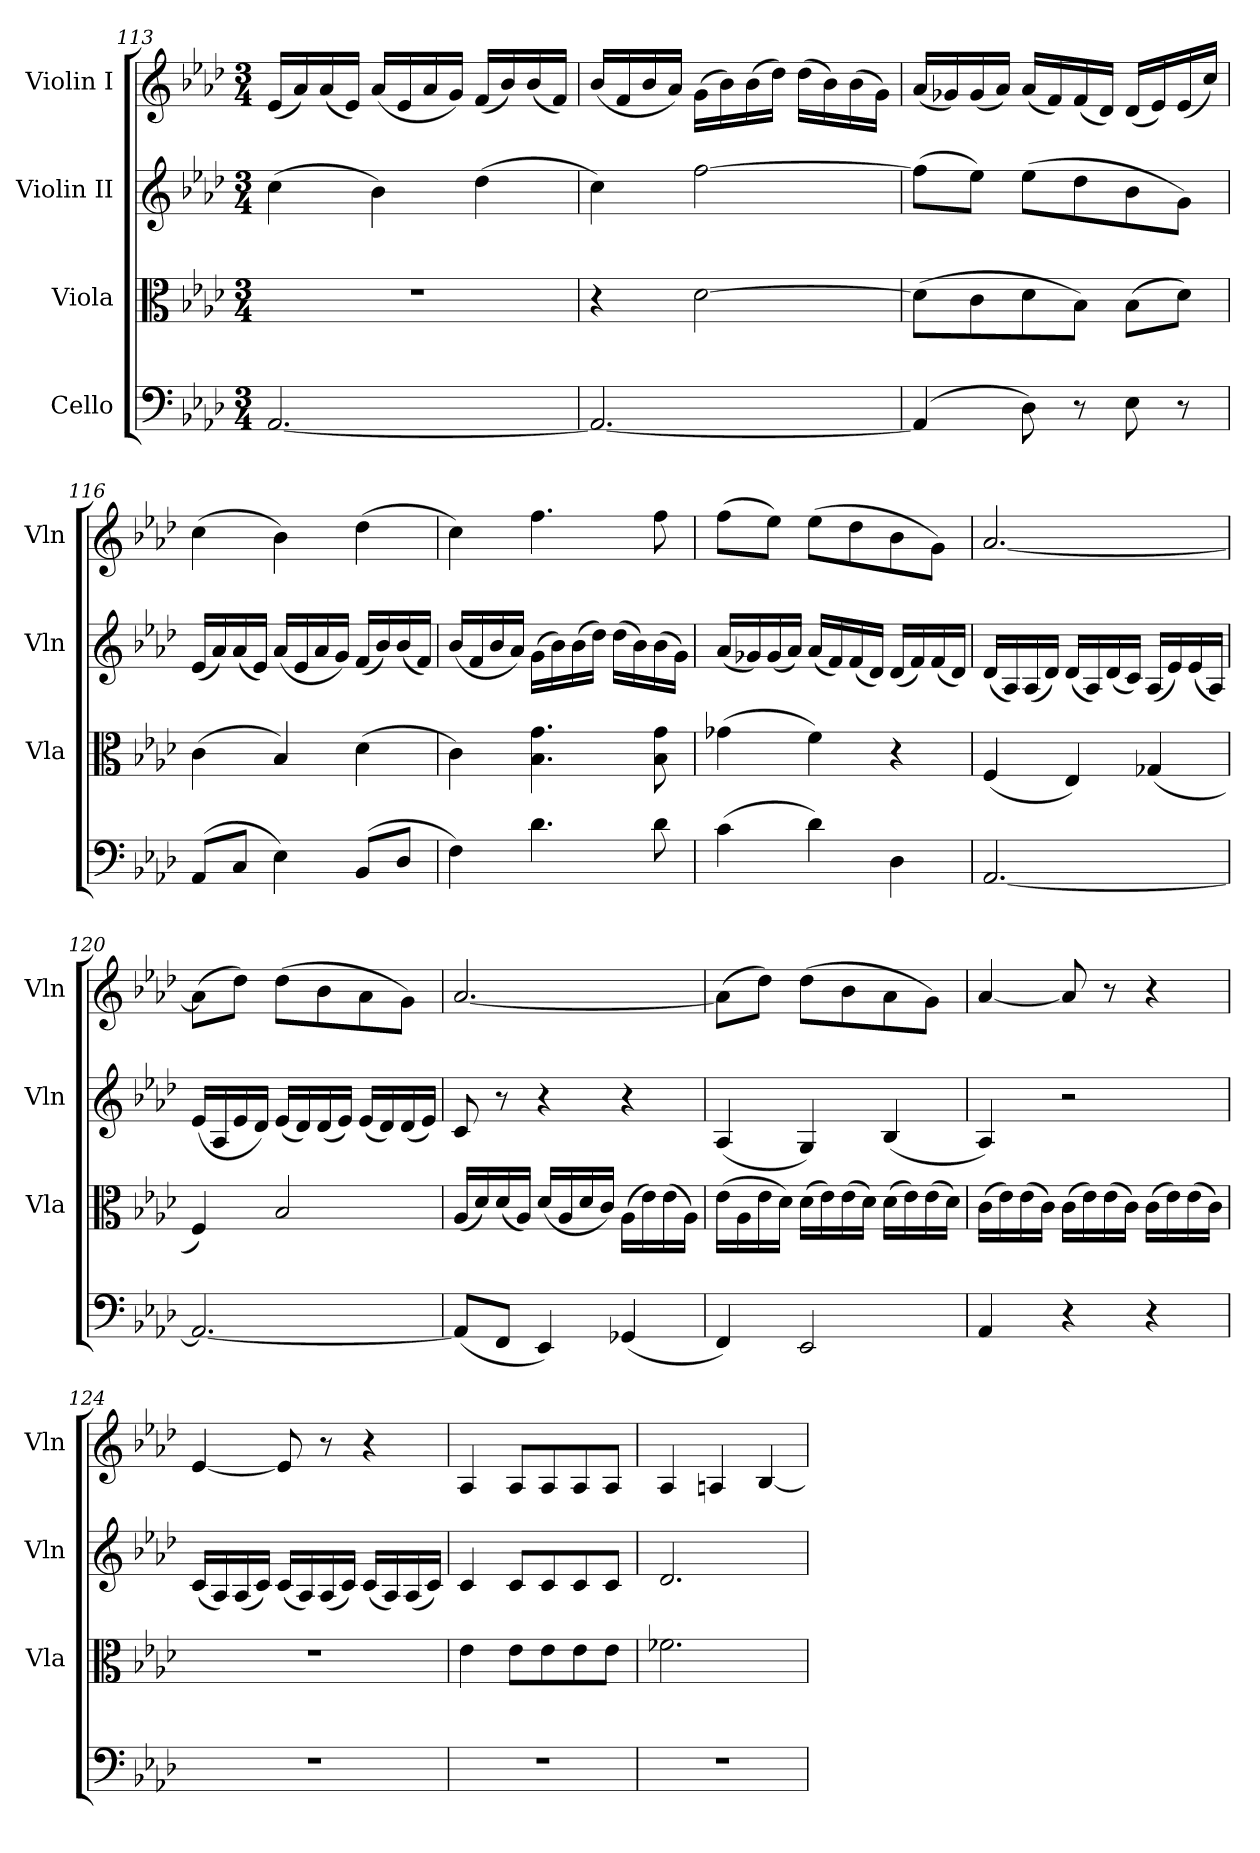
**kern	**kern	**kern	**kern
*part4	*part3	*part2	*part1
*staff4	*staff3	*staff2	*staff1
*I"Cello	*I"Viola	*I"Violin II	*I"Violin I
*	*I'Vla	*I'Vln	*I'Vln
*clefF4	*clefC3	*clefG2	*clefG2
*k[b-e-a-d-]	*k[b-e-a-d-]	*k[b-e-a-d-]	*k[b-e-a-d-]
*M3/4	*M3/4	*M3/4	*M3/4
=113	=113	=113	=113
[2.AA-/	2.r	(>4cc\	(<16e-/LL
.	.	.	16a-/)
.	.	.	(<16a-/
.	.	.	16e-/JJ)
.	.	4b-\)	(<16a-/LL
.	.	.	16e-/
.	.	.	16a-/
.	.	.	16g/JJ)
.	.	(>4dd-\	(<16f/LL
.	.	.	16b-/)
.	.	.	(<16b-/
.	.	.	16f/JJ)
=114	=114	=114	=114
2.AA-/_	4r	4cc\)	(<16b-/LL
.	.	.	16f/
.	.	.	16b-/
.	.	.	16a-/JJ)
.	[2d-\	[2ff\	(>16g\LL
.	.	.	16b-\)
.	.	.	(>16b-\
.	.	.	16dd-\JJ)
.	.	.	(>16dd-\LL
.	.	.	16b-\)
.	.	.	(>16b-\
.	.	.	16g\JJ)
=115	=115	=115	=115
(>4AA-/]	(>8d-\L]	(>8ff\L]	(<16a-/LL
.	.	.	16g-X/)
.	8c\	8ee-\J)	(<16g-/
.	.	.	16a-/JJ)
8D-\)	8d-\	(>8ee-\L	(<16a-/LL
.	.	.	16f/)
8r	8B-\J)	8dd-\	(<16f/
.	.	.	16d-/JJ)
8E-\	(>8B-\L	8b-\	(<16d-/LL
.	.	.	16e-/)
8r	8d-\J)	8g\J)	(<16e-/
.	.	.	16cc/JJ)
=116	=116	=116	=116
(>8AA-/L	(>4c\	(<16e-/LL	(>4cc\
.	.	16a-/)	.
8C/J	.	(<16a-/	.
.	.	16e-/JJ)	.
4E-\)	4B-/)	(<16a-/LL	4b-\)
.	.	16e-/	.
.	.	16a-/	.
.	.	16g/JJ)	.
(>8BB-/L	(>4d-\	(<16f/LL	(>4dd-\
.	.	16b-/)	.
8D-/J	.	(<16b-/	.
.	.	16f/JJ)	.
!!LO:LB:g=z
=117	=117	=117	=117
4F\)	4c\)	(<16b-/LL	4cc\)
.	.	16f/	.
.	.	16b-/	.
.	.	16a-/JJ)	.
4.d-\	4.B-\ 4.g\	(>16g\LL	4.ff\
.	.	16b-\)	.
.	.	(>16b-\	.
.	.	16dd-\JJ)	.
.	.	(>16dd-\LL	.
.	.	16b-\)	.
8d-\	8B-\ 8g\	(>16b-\	8ff\
.	.	16g\JJ)	.
=118	=118	=118	=118
(>4c\	(>4g-X\	(<16a-/LL	(>8ff\L
.	.	16g-X/)	.
.	.	(<16g-/	8ee-\J)
.	.	16a-/JJ)	.
4d-\)	4f\)	(<16a-/LL	(>8ee-\L
.	.	16f/)	.
.	.	(<16f/	8dd-\
.	.	16d-/JJ)	.
4D-\	4r	(<16d-/LL	8b-\
.	.	16f/)	.
.	.	(<16f/	8g\J)
.	.	16d-/JJ)	.
=119	=119	=119	=119
[2.AA-/	(<4F/	(<16d-/LL	[2.a-/
.	.	16A-/)	.
.	.	(<16A-/	.
.	.	16d-/JJ)	.
.	4E-/)	(<16d-/LL	.
.	.	16A-/)	.
.	.	(<16d-/	.
.	.	16c/JJ)	.
.	(<4G-X/	(<16A-/LL	.
.	.	16e-/)	.
.	.	(<16e-/	.
.	.	16A-/JJ)	.
=120	=120	=120	=120
2.AA-/_	4F/)	(<16e-/LL	(>8a-\L]
.	.	16A-/	.
.	.	16e-/	8dd-\J)
.	.	16d-/JJ)	.
.	2B-/	(<16e-/LL	(>8dd-\L
.	.	16d-/)	.
.	.	(<16d-/	8b-\
.	.	16e-/JJ)	.
.	.	(<16e-/LL	8a-\
.	.	16d-/)	.
.	.	(<16d-/	8g\J)
.	.	16e-/JJ)	.
=121	=121	=121	=121
(<8AA-/L]	(<16A-/LL	8c/	[2.a-/
.	16d-/)	.	.
8FF/J	(<16d-/	8r	.
.	16A-/JJ)	.	.
4EE-/)	(<16d-/LL	4r	.
.	16A-/	.	.
.	16d-/	.	.
.	16c/JJ)	.	.
(<4GG-X/	(>16A-\LL	4r	.
.	16e-\)	.	.
.	(>16e-\	.	.
.	16A-\JJ)	.	.
=122	=122	=122	=122
4FF/)	(>16e-\LL	(<4A-/	(>8a-\L]
.	16A-\	.	.
.	16e-\	.	8dd-\J)
.	16d-\JJ)	.	.
2EE-/	(>16d-\LL	4G/)	(>8dd-\L
.	16e-\)	.	.
.	(>16e-\	.	8b-\
.	16d-\JJ)	.	.
.	(>16d-\LL	(<4B-/	8a-\
.	16e-\)	.	.
.	(>16e-\	.	8g\J)
.	16d-\JJ)	.	.
=123	=123	=123	=123
4AA-/	(>16c\LL	4A-/)	[4a-/
.	16e-\)	.	.
.	(>16e-\	.	.
.	16c\JJ)	.	.
4r	(>16c\LL	2r	8a-/]
.	16e-\)	.	.
.	(>16e-\	.	8r
.	16c\JJ)	.	.
4r	(>16c\LL	.	4r
.	16e-\)	.	.
.	(>16e-\	.	.
.	16c\JJ)	.	.
!!LO:LB:g=z
=124	=124	=124	=124
2.r	2.r	(<16c/LL	[4e-/
.	.	16A-/)	.
.	.	(<16A-/	.
.	.	16c/JJ)	.
.	.	(<16c/LL	8e-/]
.	.	16A-/)	.
.	.	(<16A-/	8r
.	.	16c/JJ)	.
.	.	(<16c/LL	4r
.	.	16A-/)	.
.	.	(<16A-/	.
.	.	16c/JJ)	.
=125	=125	=125	=125
2.r	4e-\	4c/	4A-/
.	8e-\L	8c/L	8A-/L
.	8e-\	8c/	8A-/
.	8e-\	8c/	8A-/
.	8e-\J	8c/J	8A-/J
=126	=126	=126	=126
2.r	2.f-X\	2.d-/	4A-/
.	.	.	4An/
.	.	.	[4B-/
=	=	=	=
*-	*-	*-	*-
